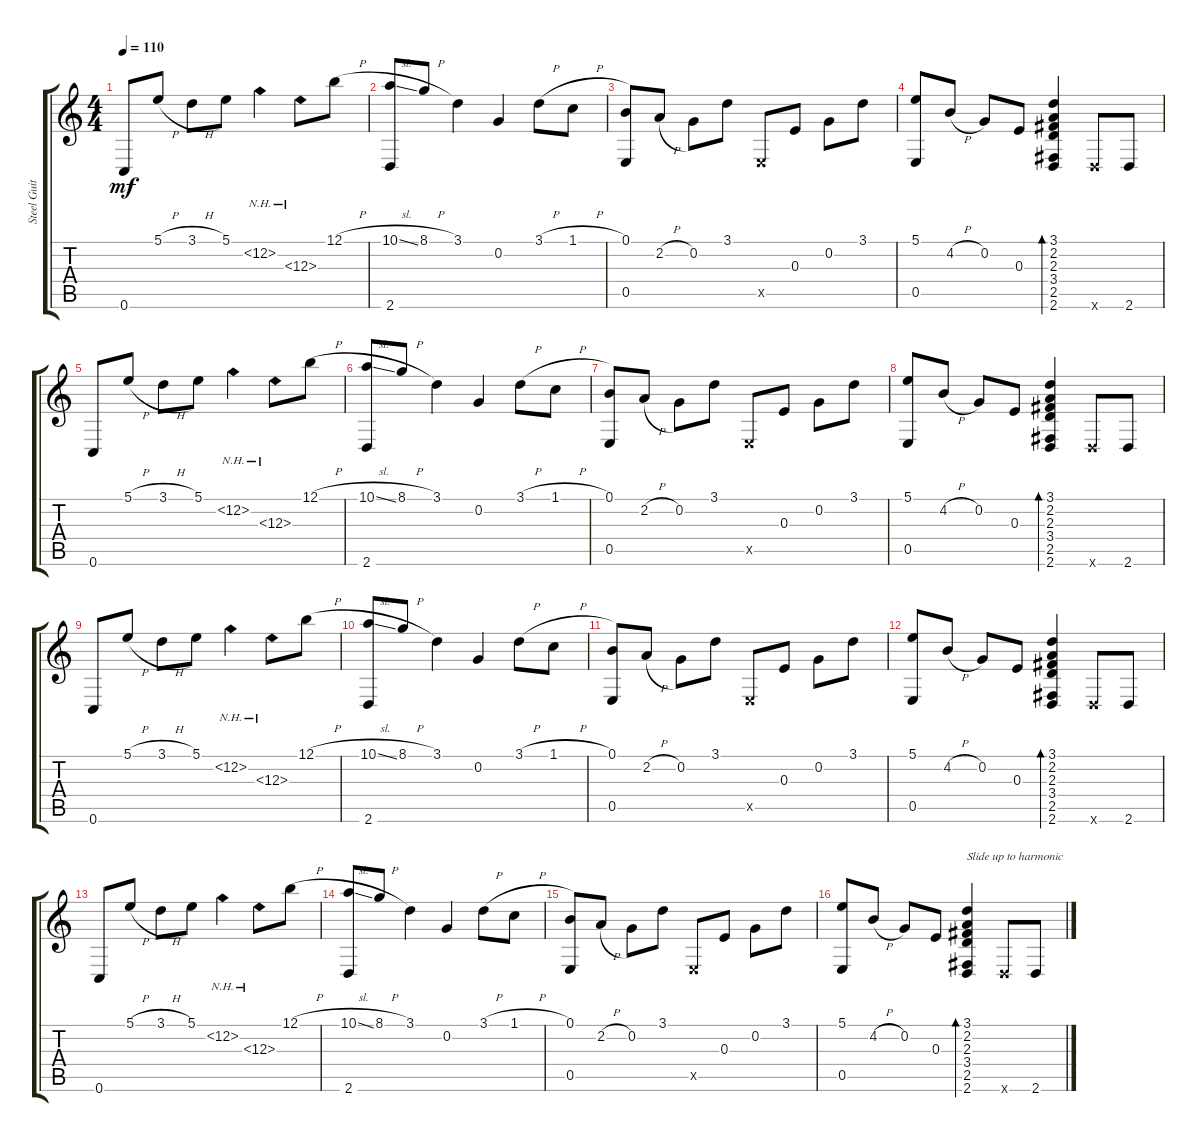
\track ("Steel Guitar" "Steel Guit") {instrument acousticguitarsteel}
\staff {score tabs}
\tuning (B3 G3 E3 B2 E2 C2) {hide}
\ts (4 4)
\tempo 110
\clef g2
\ks c
0.6.8{dy mf instrument acousticguitarsteel} 5.1{h}.8 3.1{h}.8 5.1.8 12.2{nh}.4 12.3{nh}.8 12.1{h}.8 |
(10.1{sl} 2.6).8 8.1{h}.8 3.1.4 0.2.4 3.1{h}.8 1.1{h}.8 |
(0.1 0.5).8 2.2{h}.8 0.2.8 3.1.8 0.5{x}.8 0.3.8 0.2.8 3.1.8 |
(5.1 0.5).8 4.2{h}.8 0.2.8 0.3.8 (3.1 2.2 2.3 3.4 2.5 2.6).4{bd 60} 2.6{x}.8 2.6.8 |
0.6.8 5.1{h}.8 3.1{h}.8 5.1.8 12.2{nh}.4 12.3{nh}.8 12.1{h}.8 |
(10.1{sl} 2.6).8 8.1{h}.8 3.1.4 0.2.4 3.1{h}.8 1.1{h}.8 |
(0.1 0.5).8 2.2{h}.8 0.2.8 3.1.8 0.5{x}.8 0.3.8 0.2.8 3.1.8 |
(5.1 0.5).8 4.2{h}.8 0.2.8 0.3.8 (3.1 2.2 2.3 3.4 2.5 2.6).4{bd 60} 2.6{x}.8 2.6.8 |
0.6.8 5.1{h}.8 3.1{h}.8 5.1.8 12.2{nh}.4 12.3{nh}.8 12.1{h}.8 |
(10.1{sl} 2.6).8 8.1{h}.8 3.1.4 0.2.4 3.1{h}.8 1.1{h}.8 |
(0.1 0.5).8 2.2{h}.8 0.2.8 3.1.8 0.5{x}.8 0.3.8 0.2.8 3.1.8 |
(5.1 0.5).8 4.2{h}.8 0.2.8 0.3.8 (3.1 2.2 2.3 3.4 2.5 2.6).4{bd 60} 2.6{x}.8 2.6.8 |
0.6.8 5.1{h}.8 3.1{h}.8 5.1.8 12.2{nh}.4 12.3{nh}.8 12.1{h}.8 |
(10.1{sl} 2.6).8 8.1{h}.8 3.1.4 0.2.4 3.1{h}.8 1.1{h}.8 |
(0.1 0.5).8 2.2{h}.8 0.2.8 3.1.8 0.5{x}.8 0.3.8 0.2.8 3.1.8 |
(5.1 0.5).8 4.2{h}.8 0.2.8 0.3.8 (3.1 2.2 2.3 3.4 2.5 2.6).4{bd 60 txt "Slide up to harmonic"} 2.6{x}.8 2.6.8
